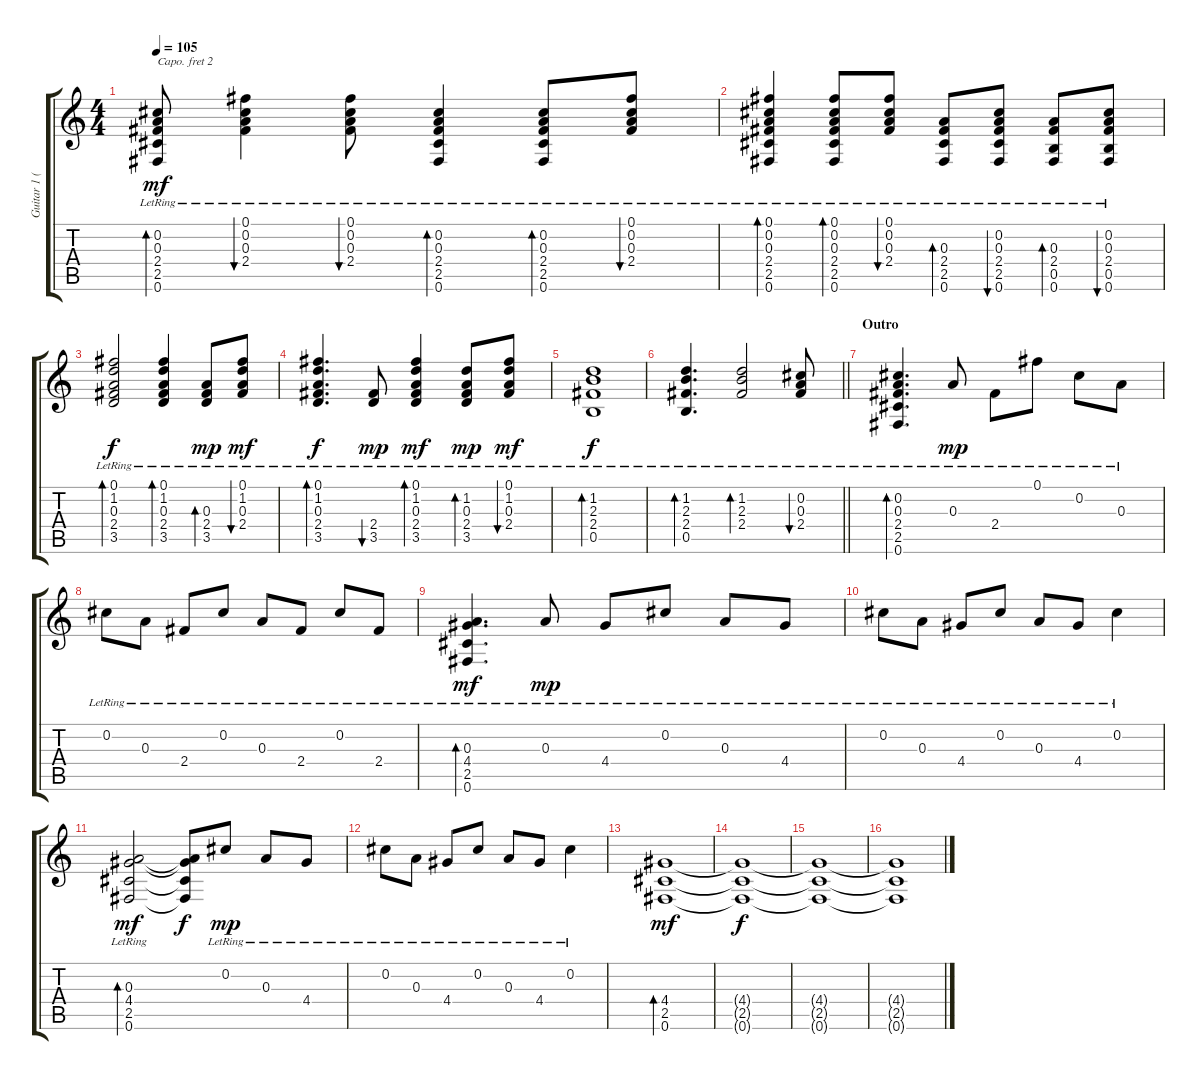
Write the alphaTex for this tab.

\track ("Guitar 1 (Acoustic)" "Guitar 1 (") {instrument acousticguitarsteel}
\staff {score tabs}
\capo 2
\tuning (E4 B3 G3 D3 A2 E2) {hide}
\ts (4 4)
\tempo 105
\clef g2
\ks c
(0.2{lr} 0.3{lr} 2.4{lr} 2.5{lr} 0.6{lr}).8{bd 30 dy mf} (0.1{lr} 0.2{lr} 0.3{lr} 2.4{lr}).4{bu 30} (0.1{lr} 0.2{lr} 0.3{lr} 2.4{lr}).8{bu 30} (0.2{lr} 0.3{lr} 2.4{lr} 2.5{lr} 0.6{lr}).4{bd 30} (0.2{lr} 0.3{lr} 2.4{lr} 2.5{lr} 0.6{lr}).8{bd 30} (0.1{lr} 0.2{lr} 0.3{lr} 2.4{lr}).8{bu 30} |
(0.1{lr} 0.2{lr} 0.3{lr} 2.4{lr} 2.5{lr} 0.6{lr}).4{bd 30} (0.1{lr} 0.2{lr} 0.3{lr} 2.4{lr} 2.5{lr} 0.6{lr}).8{bd 30} (0.1{lr} 0.2{lr} 0.3{lr} 2.4{lr}).8{bu 30} (0.3{lr} 2.4{lr} 2.5{lr} 0.6{lr}).8{bd 30} (0.2{lr} 0.3{lr} 2.4{lr} 2.5{lr} 0.6{lr}).8{bu 30} (0.3{lr} 2.4{lr} 0.5{lr} 0.6{lr}).8{bd 30} (0.2{lr} 0.3{lr} 2.4{lr} 0.5{lr} 0.6{lr}).8{bu 30} |
(0.1{lr} 1.2{lr} 0.3{lr} 2.4{lr} 3.5{lr}).2{bd 30 dy f} (0.1{lr} 1.2{lr} 0.3{lr} 2.4{lr} 3.5{lr}).4{bd 30} (0.3{lr} 2.4{lr} 3.5{lr}).8{bd 30 dy mp} (0.1{lr} 1.2{lr} 0.3{lr} 2.4{lr}).8{bu 30 dy mf} |
(0.1{lr} 1.2{lr} 0.3{lr} 2.4{lr} 3.5{lr}).4{d bd 30 dy f} (2.4{lr} 3.5{lr}).8{bu 30 dy mp} (0.1{lr} 1.2{lr} 0.3{lr} 2.4{lr} 3.5{lr}).4{bd 60 dy mf} (1.2{lr} 0.3{lr} 2.4{lr} 3.5{lr}).8{bd 30 dy mp} (0.1{lr} 1.2{lr} 0.3{lr} 2.4{lr}).8{bu 30 dy mf} |
(1.2{lr} 2.3{lr} 2.4{lr} 0.5{lr}).1{bd 30 dy f} |
\barLineRight lightlight
(1.2{lr} 2.3{lr} 2.4{lr} 0.5{lr}).4{d bd 30} (1.2{lr} 2.3{lr} 2.4{lr}).2{bd 30} (0.2{lr} 0.3{lr} 2.4{lr}).8{bu 30} |
\section ("" "Outro")
(0.2{lr} 0.3{lr} 2.4{lr} 2.5{lr} 0.6{lr}).4{d bd 30} 0.3{lr}.8{dy mp} 2.4{lr}.8 0.1{lr}.8 0.2{lr}.8 0.3{lr}.8 |
0.2{lr}.8 0.3{lr}.8 2.4{lr}.8 0.2{lr}.8 0.3{lr}.8 2.4{lr}.8 0.2{lr}.8 2.4{lr}.8 |
(0.3{lr} 4.4{lr} 2.5{lr} 0.6{lr}).4{d bd 30 dy mf} 0.3{lr}.8{dy mp} 4.4{lr}.8 0.2{lr}.8 0.3{lr}.8 4.4{lr}.8 |
0.2{lr}.8 0.3{lr}.8 4.4{lr}.8 0.2{lr}.8 0.3{lr}.8 4.4{lr}.8 0.2{lr}.4 |
(0.3{lr} 4.4{lr} 2.5{lr} 0.6{lr}).2{bd 30 dy mf} (0.3{t} 4.4{t} 2.5{t} 0.6{t}).8{dy f} 0.2{lr}.8{dy mp} 0.3{lr}.8 4.4{lr}.8 |
0.2{lr}.8 0.3{lr}.8 4.4{lr}.8 0.2{lr}.8 0.3{lr}.8 4.4{lr}.8 0.2{lr}.4 |
(4.4 2.5 0.6).1{bd 30 dy mf} |
(4.4{t} 2.5{t} 0.6{t}).1{dy f} |
(4.4{t} 2.5{t} 0.6{t}).1 |
(4.4{t} 2.5{t} 0.6{t}).1
